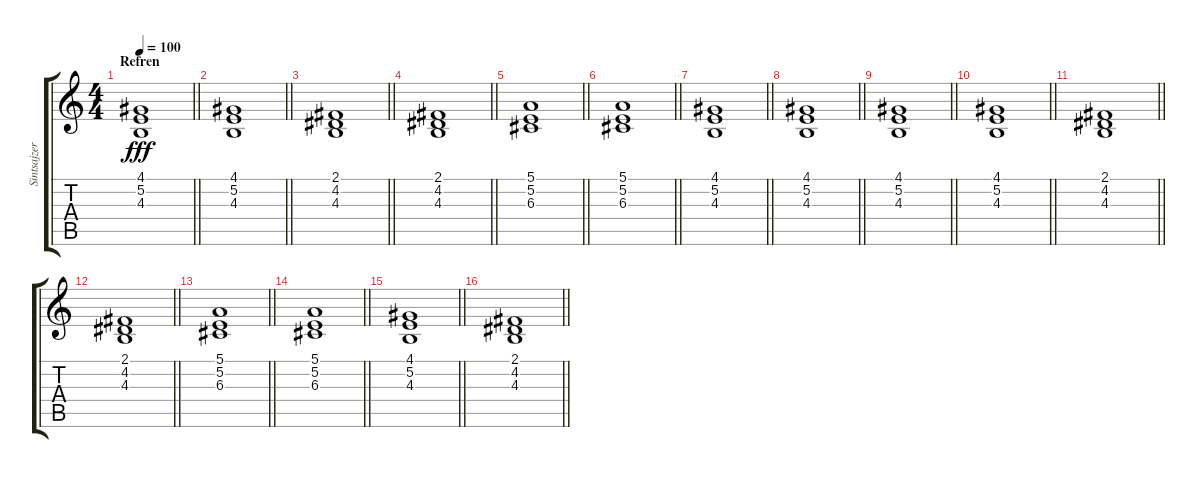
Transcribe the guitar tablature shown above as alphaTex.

\track ("Sintsajzer" "Sintsajzer") {instrument synthstrings1}
\staff {score tabs}
\tuning (E4 B3 G3 D3 A2 E2) {hide}
\ts (4 4)
\section ("" "Refren")
\tempo 100
\clef g2
\barLineRight lightlight
\ks c
(4.1 5.2 4.3).1{dy fff} |
\barLineRight lightlight
(4.1 5.2 4.3).1 |
\barLineRight lightlight
(2.1 4.2 4.3).1 |
\barLineRight lightlight
(2.1 4.2 4.3).1 |
\barLineRight lightlight
(5.1 5.2 6.3).1 |
\barLineRight lightlight
(5.1 5.2 6.3).1 |
\barLineRight lightlight
(4.1 5.2 4.3).1 |
\barLineRight lightlight
(4.1 5.2 4.3).1 |
\barLineRight lightlight
(4.1 5.2 4.3).1 |
\barLineRight lightlight
(4.1 5.2 4.3).1 |
\barLineRight lightlight
(2.1 4.2 4.3).1 |
\barLineRight lightlight
(2.1 4.2 4.3).1 |
\barLineRight lightlight
(5.1 5.2 6.3).1 |
\barLineRight lightlight
(5.1 5.2 6.3).1 |
\barLineRight lightlight
(4.1 5.2 4.3).1 |
\barLineRight lightlight
(2.1 4.2 4.3).1
